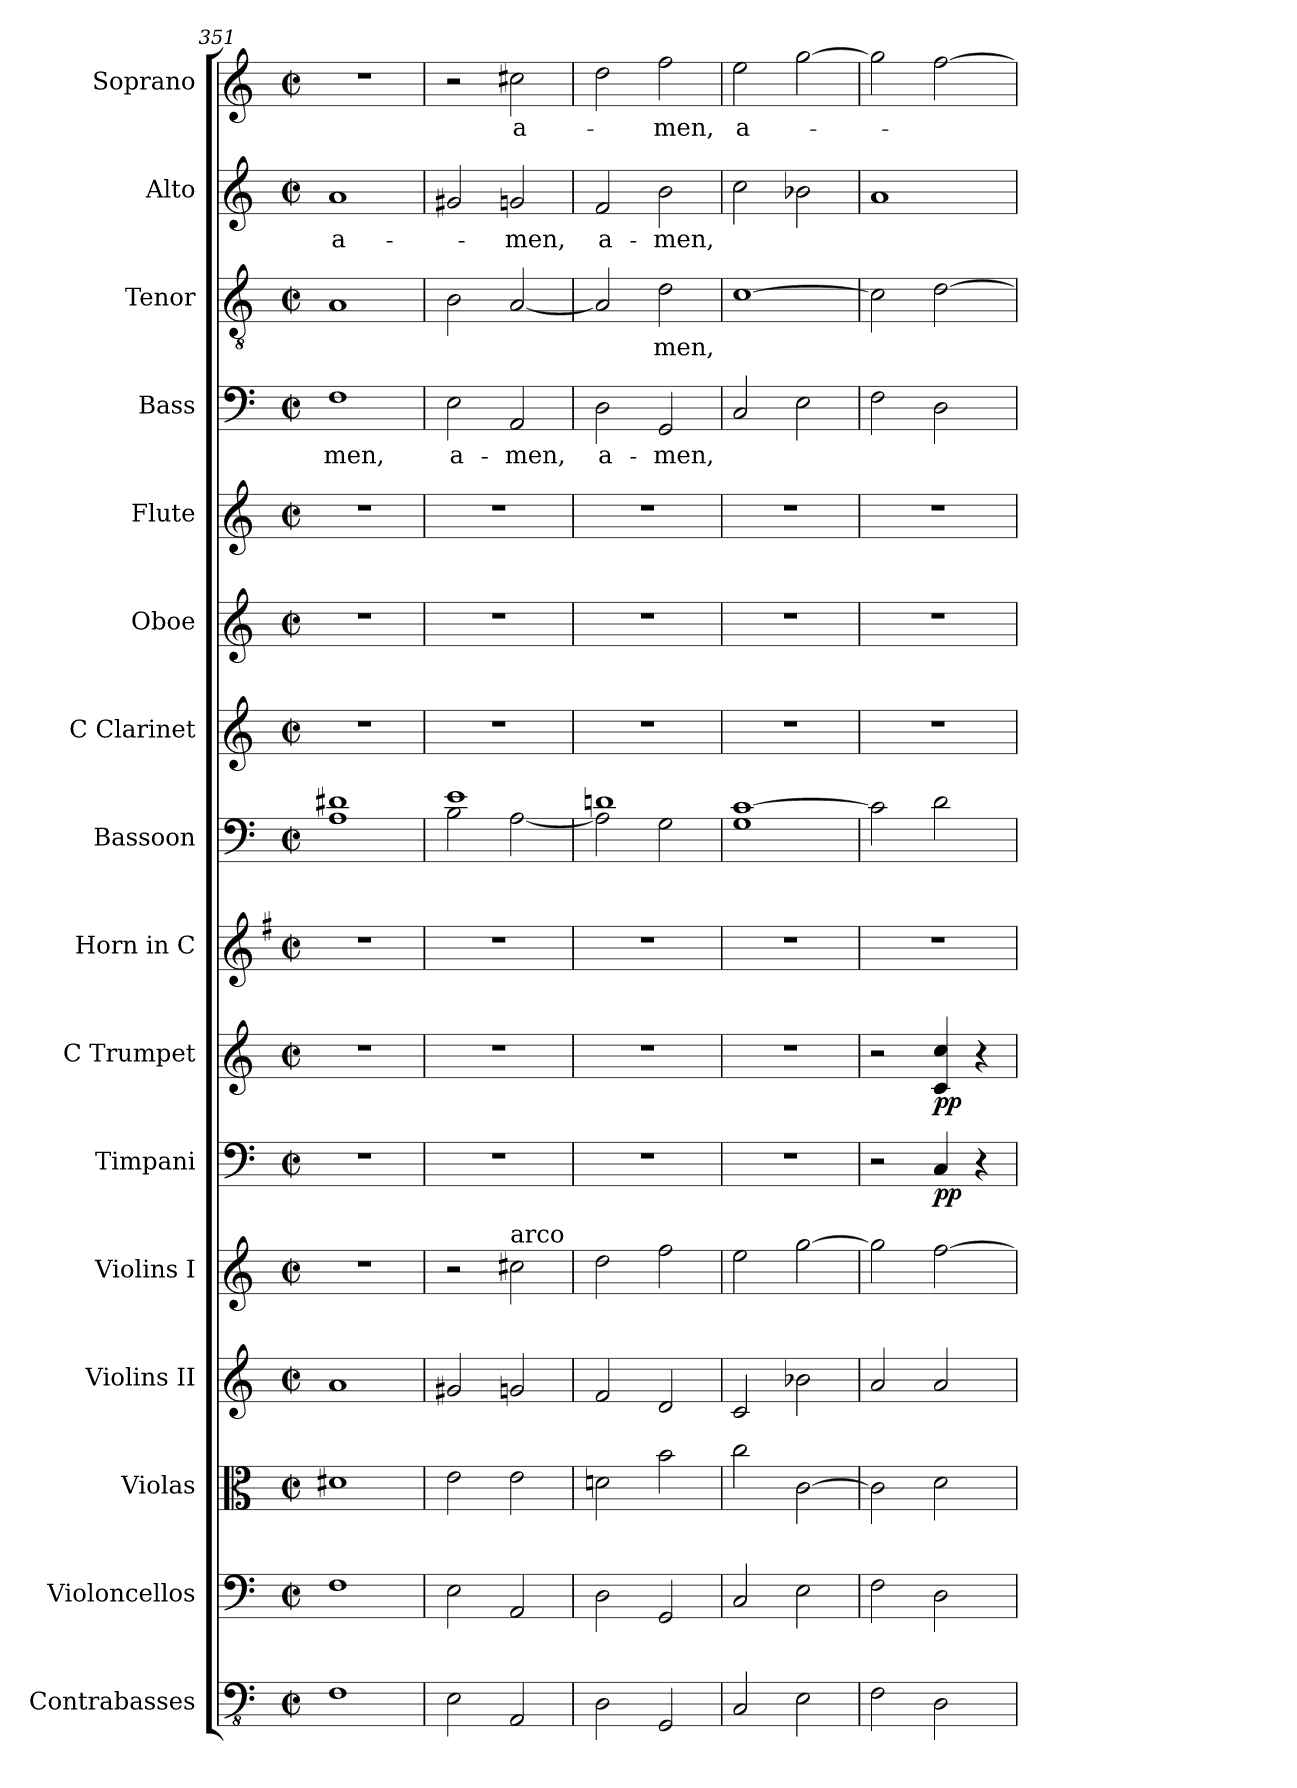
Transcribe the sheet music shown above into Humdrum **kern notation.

**kern	**kern	**kern	**kern	**kern	**kern	**dynam	**kern	**dynam	**kern	**kern	**kern	**kern	**kern	**kern	**text	**kern	**text	**kern	**text	**kern	**text
*part16	*part15	*part14	*part13	*part12	*part11	*part11	*part10	*part10	*part9	*part8	*part7	*part6	*part5	*part4	*part4	*part3	*part3	*part2	*part2	*part1	*part1
*staff16	*staff15	*staff14	*staff13	*staff12	*staff11	*staff11	*staff10	*staff10	*staff9	*staff8	*staff7	*staff6	*staff5	*staff4	*staff4	*staff3	*staff3	*staff2	*staff2	*staff1	*staff1
*I"Contrabasses	*I"Violoncellos	*I"Violas	*I"Violins II	*I"Violins I	*I"Timpani	*	*I"C Trumpet	*	*I"Horn in C	*I"Bassoon	*I"C Clarinet	*I"Oboe	*I"Flute	*I"Bass	*	*I"Tenor	*	*I"Alto	*	*I"Soprano	*
*I'Cbs.	*I'Vcs.	*I'Vlas.	*I'Vlns. II	*I'Vlns. I	*I'Timp.	*	*I'C Tpt.	*	*I'Hn. in C	*I'Bsn.	*I'C Cl.	*I'Ob.	*I'Fl.	*I'B.	*	*I'T.	*	*I'A.	*	*I'S.	*
*clefFv4	*clefF4	*clefC3	*clefG2	*clefG2	*clefF4	*	*clefG2	*	*clefG2	*clefF4	*clefG2	*clefG2	*clefG2	*clefF4	*	*clefGv2	*	*clefG2	*	*clefG2	*
*	*	*	*	*	*	*	*	*	*ITrd4c7	*	*ITrd1c2	*	*	*	*	*	*	*	*	*	*
*k[]	*k[]	*k[]	*k[]	*k[]	*k[]	*	*k[]	*	*k[]	*k[]	*k[b-e-]	*k[]	*k[]	*k[]	*	*k[]	*	*k[]	*	*k[]	*
*M2/2	*M2/2	*M2/2	*M2/2	*M2/2	*M2/2	*	*M2/2	*	*M2/2	*M2/2	*M2/2	*M2/2	*M2/2	*M2/2	*	*M2/2	*	*M2/2	*	*M2/2	*
*met(c|)	*met(c|)	*met(c|)	*met(c|)	*met(c|)	*met(c|)	*	*met(c|)	*	*met(c|)	*met(c|)	*met(c|)	*met(c|)	*met(c|)	*met(c|)	*	*met(c|)	*	*met(c|)	*	*met(c|)	*
=351	=351	=351	=351	=351	=351	=351	=351	=351	=351	=351	=351	=351	=351	=351	=351	=351	=351	=351	=351	=351	=351
!	!	!	!	!	!	!	!	!	!	!	!	!	!	!	!LO:LY:b	!	!	!	!LO:LY:b	!	!
1FF	1F	1d#X	1a	1r	1r	.	1r	.	1r	1A 1d#X	1r	1r	1r	1F	-men,	1A	.	1a	a-	1r	.
=352	=352	=352	=352	=352	=352	=352	=352	=352	=352	=352	=352	=352	=352	=352	=352	=352	=352	=352	=352	=352	=352
*	*	*	*	*	*	*	*	*	*	*^	*	*	*	*	*	*	*	*	*	*	*
!	!	!	!	!	!	!	!	!	!	!	!	!	!	!	!	!LO:LY:b	!	!	!	!	!	!
2EE\	2E\	2e\	2g#X/	2r	1r	.	1r	.	1r	1e	2B\	1r	1r	1r	2E\	a-	2B\	.	2g#X/	.	2r	.
!	!	!	!	!LO:TX:a:t=arco	!	!	!	!	!	!	!	!	!	!	!	!	!	!	!	!	!	!
!	!	!	!	!	!	!	!	!	!	!	!	!	!	!	!	!LO:LY:b	!	!	!	!LO:LY:b	!	!LO:LY:b
2AAA/	2AA/	2e\	2gn/	2cc#X\	.	.	.	.	.	.	[2A\	.	.	.	2AA/	-men,	[2A/	.	2gn/	-men,	2cc#X\	a-
=353	=353	=353	=353	=353	=353	=353	=353	=353	=353	=353	=353	=353	=353	=353	=353	=353	=353	=353	=353	=353	=353	=353
!	!	!	!	!	!	!	!	!	!	!	!	!	!	!	!	!LO:LY:b	!	!	!	!LO:LY:b	!	!
2DD\	2D\	2dn\	2f/	2dd\	1r	.	1r	.	1r	1dn	2A\]	1r	1r	1r	2D\	a-	2A/]	.	2f/	a-	2dd\	.
!	!	!	!	!	!	!	!	!	!	!	!	!	!	!	!	!LO:LY:b	!	!LO:LY:b	!	!LO:LY:b	!	!LO:LY:b
2GGG/	2GG/	2b\	2d/	2ff\	.	.	.	.	.	.	2G\	.	.	.	2GG/	-men,	2d\	-men,	2b\	-men,	2ff\	-men,
=354	=354	=354	=354	=354	=354	=354	=354	=354	=354	=354	=354	=354	=354	=354	=354	=354	=354	=354	=354	=354	=354	=354
!	!	!	!	!	!	!	!	!	!	!	!	!	!	!	!	!	!	!	!	!	!	!LO:LY:b
*	*	*	*	*	*	*	*	*	*	*v	*v	*	*	*	*	*	*	*	*	*	*	*
2CC/	2C/	2cc\	2c/	2ee\	1r	.	1r	.	1r	1G [1c	1r	1r	1r	2C/	.	[1c	.	2cc\	.	2ee\	a-
2EE\	2E\	[2c\	2b-X\	[2gg\	.	.	.	.	.	.	.	.	.	2E\	.	.	.	2b-X\	.	[2gg\	.
=355	=355	=355	=355	=355	=355	=355	=355	=355	=355	=355	=355	=355	=355	=355	=355	=355	=355	=355	=355	=355	=355
2FF\	2F\	2c\]	2a/	2gg\]	2r	.	2r	.	1r	2c\]	1r	1r	1r	2F\	.	2c\]	.	1a	.	2gg\]	.
!	!	!	!	!	!	!LO:DY:b	!	!LO:DY:b	!	!	!	!	!	!	!	!	!	!	!	!	!
2DD\	2D\	2d\	2a/	[2ff\	4C/	pp	4c/ 4cc/	pp	.	2d\	.	.	.	2D\	.	[2d\	.	.	.	[2ff\	.
.	.	.	.	.	4r	.	4r	.	.	.	.	.	.	.	.	.	.	.	.	.	.
=	=	=	=	=	=	=	=	=	=	=	=	=	=	=	=	=	=	=	=	=	=
*-	*-	*-	*-	*-	*-	*-	*-	*-	*-	*-	*-	*-	*-	*-	*-	*-	*-	*-	*-	*-	*-
